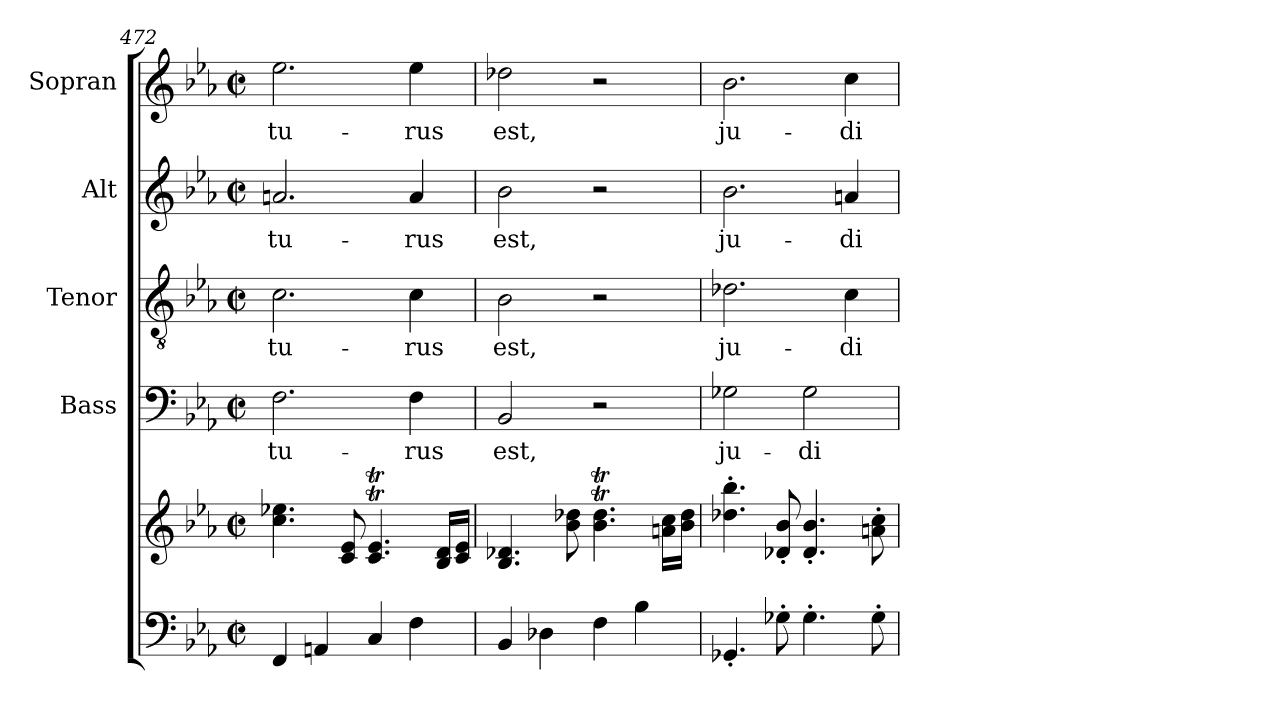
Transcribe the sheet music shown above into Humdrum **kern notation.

**kern	**kern	**kern	**text	**kern	**text	**kern	**text	**kern	**text
*part5	*part5	*part4	*part4	*part3	*part3	*part2	*part2	*part1	*part1
*staff6	*staff5	*staff4	*staff4	*staff3	*staff3	*staff2	*staff2	*staff1	*staff1
*	*	*I"Bass	*	*I"Tenor	*	*I"Alt	*	*I"Sopran	*
*	*	*I'B.	*	*I'T.	*	*I'A.	*	*I'S.	*
*clefF4	*clefG2	*clefF4	*	*clefGv2	*	*clefG2	*	*clefG2	*
*k[b-e-a-]	*k[b-e-a-]	*k[b-e-a-]	*	*k[b-e-a-]	*	*k[b-e-a-]	*	*k[b-e-a-]	*
*E-:	*E-:	*E-:	*	*E-:	*	*E-:	*	*E-:	*
*M2/2	*M2/2	*M2/2	*	*M2/2	*	*M2/2	*	*M2/2	*
*met(c|)	*met(c|)	*met(c|)	*	*met(c|)	*	*met(c|)	*	*met(c|)	*
=472	=472	=472	=472	=472	=472	=472	=472	=472	=472
!	!	!	!LO:LY:b	!	!LO:LY:b	!	!LO:LY:b	!	!LO:LY:b
4FF/	4.cc\ 4.ee-X\	2.F\	-tu-	2.c\	-tu-	2.an/	-tu-	2.ee-\	-tu-
4AAn/	.	.	.	.	.	.	.	.	.
.	8c/ 8e-/	.	.	.	.	.	.	.	.
4C/	4.c/T 4.e-/T	.	.	.	.	.	.	.	.
!	!	!	!LO:LY:b	!	!LO:LY:b	!	!LO:LY:b	!	!LO:LY:b
4F\	.	4F\	-rus	4c\	-rus	4a/	-rus	4ee-\	-rus
.	16B-/ 16d/LL	.	.	.	.	.	.	.	.
.	16c/ 16e-/JJ	.	.	.	.	.	.	.	.
=473	=473	=473	=473	=473	=473	=473	=473	=473	=473
!	!	!	!LO:LY:b	!	!LO:LY:b	!	!LO:LY:b	!	!LO:LY:b
4BB-/	4.B-/ 4.d-X/	2BB-/	est,	2B-\	est,	2b-\	est,	2dd-X\	est,
4D-X\	.	.	.	.	.	.	.	.	.
.	8b-\ 8dd-X\	.	.	.	.	.	.	.	.
4F\	4.b-\T 4.dd-\T	2r	.	2r	.	2r	.	2r	.
4B-\	.	.	.	.	.	.	.	.	.
.	16an\ 16cc\LL	.	.	.	.	.	.	.	.
.	16b-\ 16dd-\JJ	.	.	.	.	.	.	.	.
=474	=474	=474	=474	=474	=474	=474	=474	=474	=474
!	!	!	!LO:LY:b	!	!LO:LY:b	!	!LO:LY:b	!	!LO:LY:b
4.GG-X'</	4.dd-X\'> 4.bb-\'>	2G-X\	ju-	2.d-X\	ju-	2.b-\	ju-	2.b-\	ju-
8G-X'>\	8d-X/'< 8b-/'<	.	.	.	.	.	.	.	.
!	!	!	!LO:LY:b	!	!	!	!	!	!
4.G-'>\	4.d-/'< 4.b-/'<	2G-\	-di-	.	.	.	.	.	.
!	!	!	!	!	!LO:LY:b	!	!LO:LY:b	!	!LO:LY:b
.	.	.	.	4c\	-di-	4an/	-di-	4cc\	-di-
8G-'>\	8an\'> 8cc\'>	.	.	.	.	.	.	.	.
=	=	=	=	=	=	=	=	=	=
*-	*-	*-	*-	*-	*-	*-	*-	*-	*-
